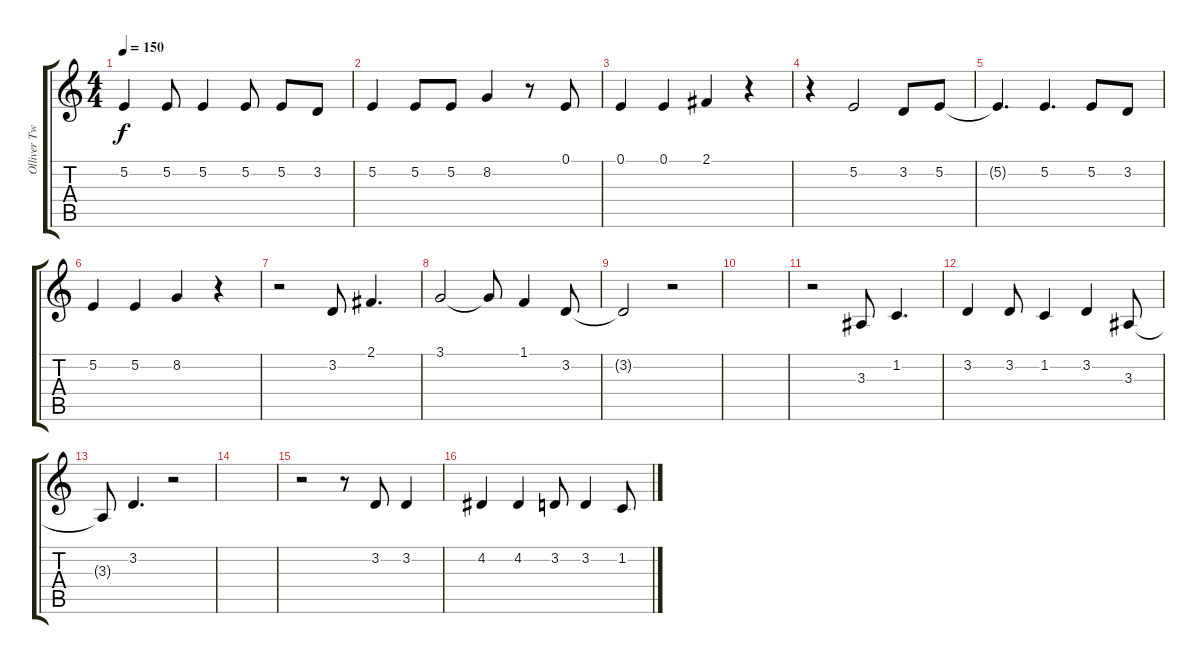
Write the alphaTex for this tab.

\track ("Olliver Twisted" "Olliver Tw") {instrument sopranosax}
\staff {score tabs}
\tuning (E4 B3 G3 D3 A2 E2) {hide}
\ts (4 4)
\tempo 150
\clef g2
\ks c
5.2{t}.4{dy f} 5.2.8 5.2.4 5.2.8 5.2.8 3.2.8 |
5.2.4 5.2.8 5.2.8 8.2.4 r.8 0.1.8 |
0.1.4 0.1.4 2.1.4 r.4 |
r.4 5.2.2 3.2.8 5.2.8 |
5.2{t}.4{d} 5.2.4{d} 5.2.8 3.2.8 |
5.2.4 5.2.4 8.2.4 r.4 |
r.2 3.2.8 2.1.4{d} |
3.1.2 3.1{t}.8 1.1.4 3.2.8 |
3.2{t}.2 r.2 |
|
r.2 3.3.8 1.2.4{d} |
3.2.4 3.2.8 1.2.4 3.2.4 3.3.8 |
3.3{t}.8 3.2.4{d} r.2 |
|
r.2 r.8 3.2.8 3.2.4 |
4.2.4 4.2.4 3.2.8 3.2.4 1.2.8
